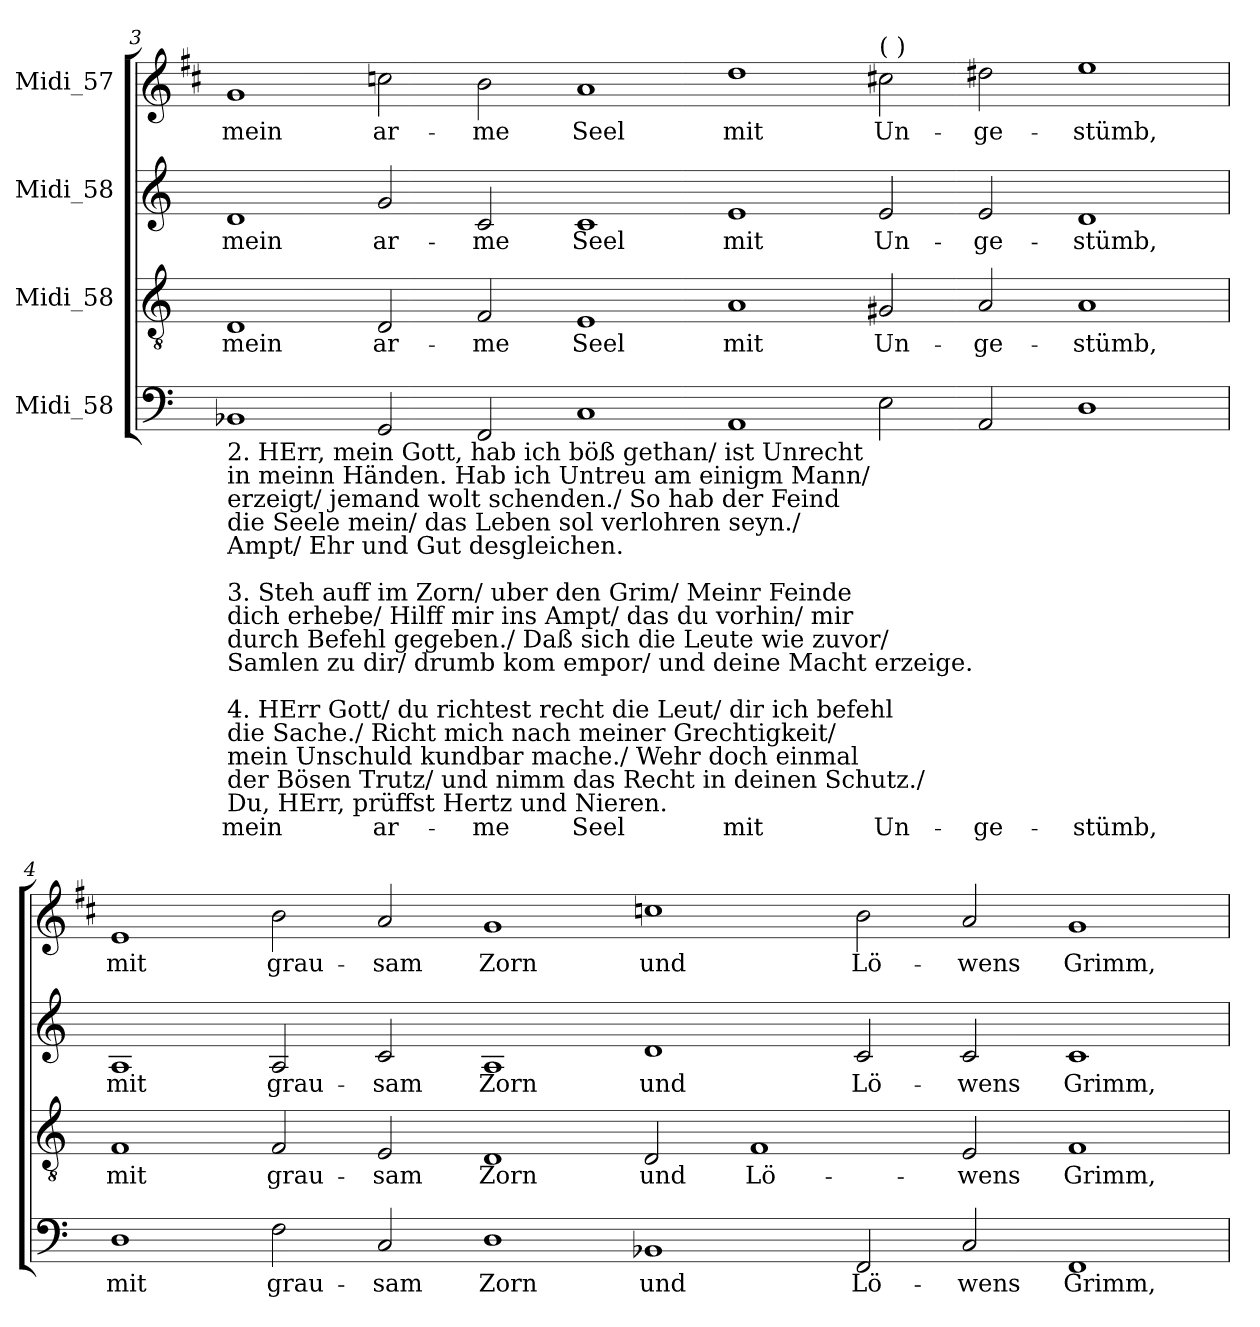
**kern	**text	**kern	**text	**kern	**text	**kern	**text
*part4	*part4	*part3	*part3	*part2	*part2	*part1	*part1
*staff4	*staff4	*staff3	*staff3	*staff2	*staff2	*staff1	*staff1
*I"Midi_58	*	*I"Midi_58	*	*I"Midi_58	*	*I"Midi_57	*
!!LO:LB:g=z
*clefF4	*	*clefGv2	*	*clefG2	*	*clefG2	*
*	*	*	*	*	*	*ITrd1c2	*
*k[]	*	*k[]	*	*k[]	*	*k[]	*
*C:	*	*C:	*	*C:	*	*C:	*
=3	=3	=3	=3	=3	=3	=3	=3
!LO:TX:b:t=2. HErr, mein Gott, hab ich böß gethan/ ist Unrecht\nin meinn Händen. Hab ich Untreu am einigm Mann/\nerzeigt/ jemand wolt schenden./ So hab der Feind\ndie Seele mein/ das Leben sol verlohren seyn./\nAmpt/ Ehr und Gut desgleichen.\n\n3. Steh auff im Zorn/ uber den Grim/ Meinr Feinde\ndich erhebe/ Hilff mir ins Ampt/ das du vorhin/ mir\ndurch Befehl gegeben./ Daß sich die Leute wie zuvor/\nSamlen zu dir/ drumb kom empor/ und deine Macht erzeige.\n\n4. HErr Gott/ du richtest recht die Leut/ dir ich befehl\ndie Sache./ Richt mich nach meiner Grechtigkeit/\nmein Unschuld kundbar mache./ Wehr doch einmal\nder Bösen Trutz/ und nimm das Recht in deinen Schutz./\nDu, HErr, prüffst Hertz und Nieren.	!	!	!	!	!	!	!
!	!LO:LY:b	!	!LO:LY:b	!	!LO:LY:b	!	!LO:LY:b
1BB-X	mein	1D	mein	1d	mein	1f	mein
!	!LO:LY:b	!	!LO:LY:b	!	!LO:LY:b	!	!LO:LY:b
2GG	ar-	2D	ar-	2g	ar-	2b-X	ar-
!	!LO:LY:b	!	!LO:LY:b	!	!LO:LY:b	!	!LO:LY:b
2FF	-me	2F	-me	2c	-me	2a	-me
!	!LO:LY:b	!	!LO:LY:b	!	!LO:LY:b	!	!LO:LY:b
1C	Seel	1E	Seel	1c	Seel	1g	Seel
!	!LO:LY:b	!	!LO:LY:b	!	!LO:LY:b	!	!LO:LY:b
1AA	mit	1A	mit	1e	mit	1cc	mit
!	!	!	!	!	!	!LO:TX:a:t=(  )	!
!	!LO:LY:b	!	!LO:LY:b	!	!LO:LY:b	!	!LO:LY:b
2E	Un-	2G#X	Un-	2e	Un-	2b	Un-
!	!LO:LY:b	!	!LO:LY:b	!	!LO:LY:b	!	!LO:LY:b
2AA	-ge-	2A	-ge-	2e	-ge-	2cc#X	-ge-
!	!LO:LY:b	!	!LO:LY:b	!	!LO:LY:b	!	!LO:LY:b
1D	-stümb,	1A	-stümb,	1d	-stümb,	1dd	-stümb,
=4	=4	=4	=4	=4	=4	=4	=4
!	!LO:LY:b	!	!LO:LY:b	!	!LO:LY:b	!	!LO:LY:b
1D	mit	1F	mit	1A	mit	1d	mit
!	!LO:LY:b	!	!LO:LY:b	!	!LO:LY:b	!	!LO:LY:b
2F	grau-	2F	grau-	2A	grau-	2a	grau-
!	!LO:LY:b	!	!LO:LY:b	!	!LO:LY:b	!	!LO:LY:b
2C	-sam	2E	-sam	2c	-sam	2g	-sam
!	!LO:LY:b	!	!LO:LY:b	!	!LO:LY:b	!	!LO:LY:b
1D	Zorn	1D	Zorn	1A	Zorn	1f	Zorn
!	!LO:LY:b	!	!LO:LY:b	!	!LO:LY:b	!	!LO:LY:b
1BB-X	und	2D	und	1d	und	1b-X	und
!	!	!	!LO:LY:b	!	!	!	!
.	.	1F	Lö-	.	.	.	.
!	!LO:LY:b	!	!	!	!LO:LY:b	!	!LO:LY:b
2FF	Lö-	.	.	2c	Lö-	2a	Lö-
!	!LO:LY:b	!	!LO:LY:b	!	!LO:LY:b	!	!LO:LY:b
2C	-wens	2E	-wens	2c	-wens	2g	-wens
!	!LO:LY:b	!	!LO:LY:b	!	!LO:LY:b	!	!LO:LY:b
1FF	Grimm,	1F	Grimm,	1c	Grimm,	1f	Grimm,
=	=	=	=	=	=	=	=
*-	*-	*-	*-	*-	*-	*-	*-
